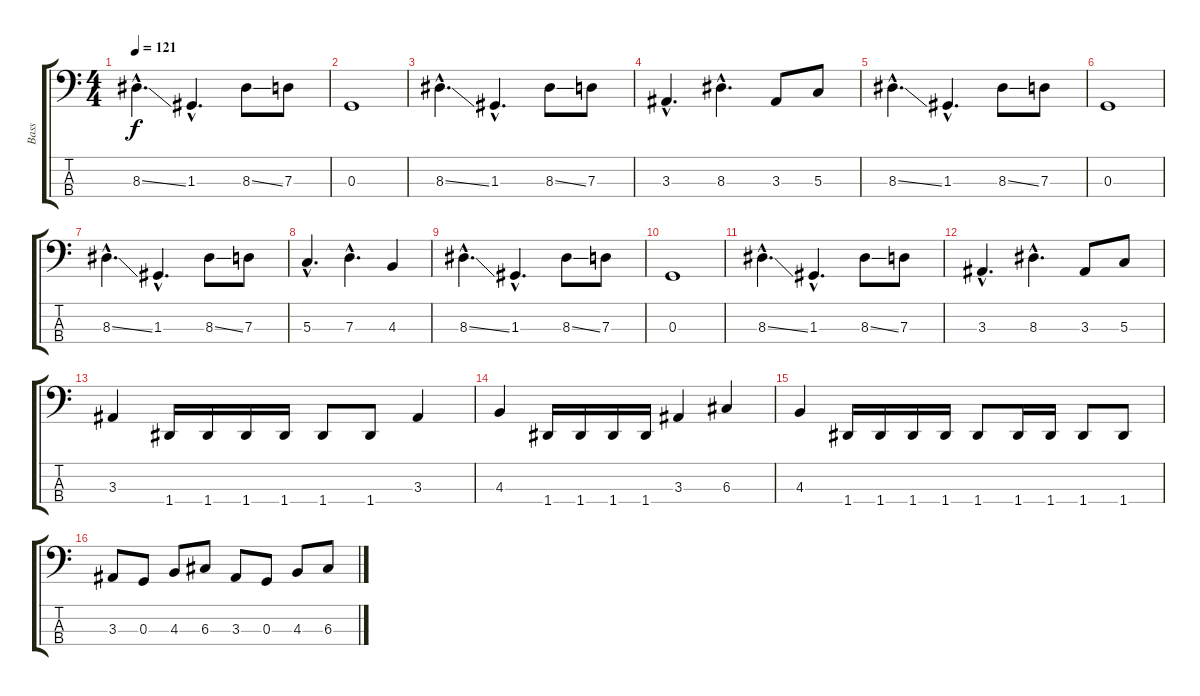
\track ("Bass" "Bass") {instrument electricbassfinger}
\staff {score tabs}
\tuning (F2 C2 G1 D1) {hide}
\ts (4 4)
\tempo 121
\clef f4
\ks c
8.3{ss hac}.4{d dy f} 1.3{hac}.4{d} 8.3{ss}.8 7.3.8 |
0.3.1 |
8.3{ss hac}.4{d} 1.3{hac}.4{d} 8.3{ss}.8 7.3.8 |
3.3{hac}.4{d} 8.3{hac}.4{d} 3.3.8 5.3.8 |
8.3{ss hac}.4{d} 1.3{hac}.4{d} 8.3{ss}.8 7.3.8 |
0.3.1 |
8.3{ss hac}.4{d} 1.3{hac}.4{d} 8.3{ss}.8 7.3.8 |
5.3{hac}.4{d} 7.3{hac}.4{d} 4.3.4 |
8.3{ss hac}.4{d} 1.3{hac}.4{d} 8.3{ss}.8 7.3.8 |
0.3.1 |
8.3{ss hac}.4{d} 1.3{hac}.4{d} 8.3{ss}.8 7.3.8 |
3.3{hac}.4{d} 8.3{hac}.4{d} 3.3.8 5.3.8 |
3.3.4 1.4.16 1.4.16 1.4.16 1.4.16 1.4.8 1.4.8 3.3.4 |
4.3.4 1.4.16 1.4.16 1.4.16 1.4.16 3.3.4 6.3.4 |
4.3.4 1.4.16 1.4.16 1.4.16 1.4.16 1.4.8 1.4.16 1.4.16 1.4.8 1.4.8 |
3.3.8 0.3.8 4.3.8 6.3.8 3.3.8 0.3.8 4.3.8 6.3.8
